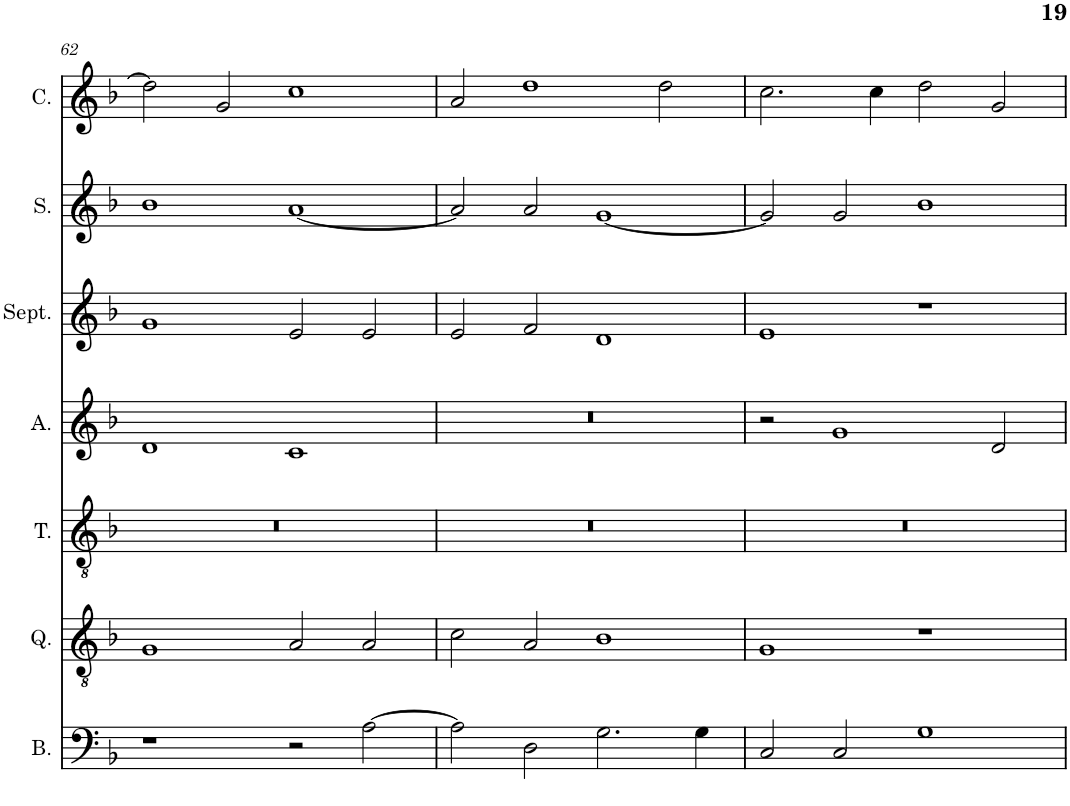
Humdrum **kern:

**kern	**kern	**kern	**kern	**kern	**kern	**kern
*part7	*part6	*part5	*part4	*part3	*part2	*part1
*staff7	*staff6	*staff5	*staff4	*staff3	*staff2	*staff1
*I"Bassus	*I"Quintus	*I"Tenor	*I"Altus	*I"Septimus	*I"Sextus	*I"Cantus
*I'B.	*I'Q.	*I'T.	*I'A.	*I'Sept.	*I'S.	*I'C.
!!LO:PB:g=z
*clefF4	*clefGv2	*clefGv2	*clefG2	*clefG2	*clefG2	*clefG2
*k[b-]	*k[b-]	*k[b-]	*k[b-]	*k[b-]	*k[b-]	*k[b-]
*F:	*F:	*F:	*F:	*F:	*F:	*F:
*M4/2	*M4/2	*M4/2	*M4/2	*M4/2	*M4/2	*M4/2
=62	=62	=62	=62	=62	=62	=62
1r	1G	0r	1d	1g	1b-	2dd\]
.	.	.	.	.	.	2g/
2r	2A/	.	1c	2e/	[1a	1cc
[2A\	2A/	.	.	2e/	.	.
=63	=63	=63	=63	=63	=63	=63
2A\]	2c\	0r	0r	2e/	2a/]	2a/
2D\	2A/	.	.	2f/	2a/	1dd
2.G\	1B-	.	.	1d	[1g	.
.	.	.	.	.	.	2dd\
4G\	.	.	.	.	.	.
=64	=64	=64	=64	=64	=64	=64
2C/	1G	0r	2r	1e	2g/]	2.cc\
2C/	.	.	1g	.	2g/	.
.	.	.	.	.	.	4cc\
1G	1r	.	.	1r	1b-	2dd\
.	.	.	2d/	.	.	2g/
=	=	=	=	=	=	=
*-	*-	*-	*-	*-	*-	*-
